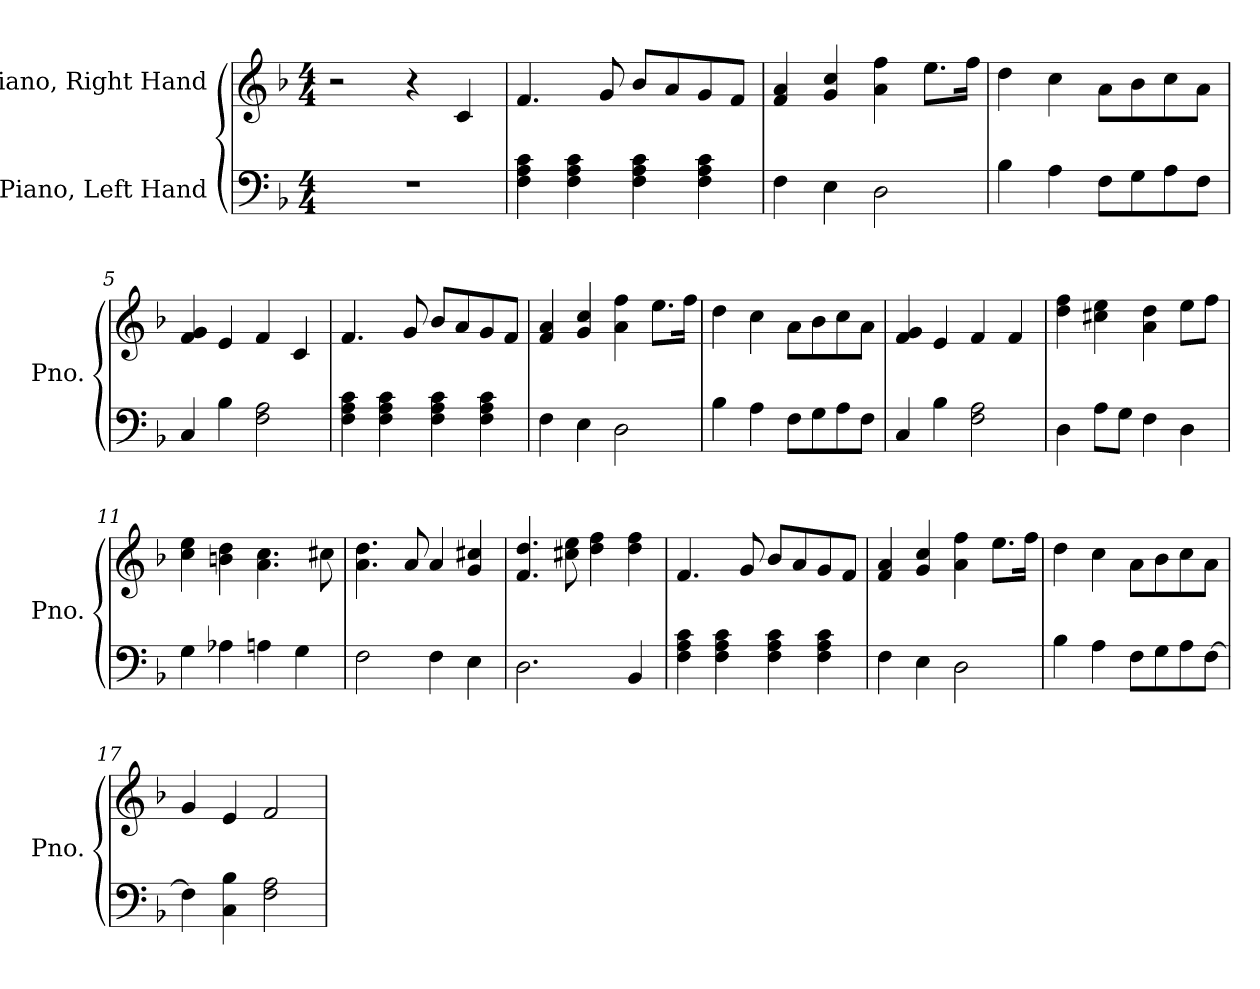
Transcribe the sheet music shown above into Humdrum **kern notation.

**kern	**kern
*part2	*part1
*staff2	*staff1
*I"Piano, Left Hand	*I"Piano, Right Hand
*I'Pno.	*I'Pno.
*clefF4	*clefG2
*k[b-]	*k[b-]
*M4/4	*M4/4
*MM110	*MM110
=1	=1
1r	2r
.	4r
.	4c/
=2	=2
4F\ 4A\ 4c\	4.f/
4F\ 4A\ 4c\	.
.	8g/
4F\ 4A\ 4c\	8b-/L
.	8a/
4F\ 4A\ 4c\	8g/
.	8f/J
=3	=3
4F\	4f/ 4a/
4E\	4g/ 4cc/
2D\	4a\ 4ff\
.	8.ee\L
.	16ff\Jk
=4	=4
4B-\	4dd\
4A\	4cc\
8F\L	8a\L
8G\	8b-\
8A\	8cc\
8F\J	8a\J
=5	=5
4C/	4f/ 4g/
4B-\	4e/
2F\ 2A\	4f/
.	4c/
!!LO:LB:g=z
=6	=6
4F\ 4A\ 4c\	4.f/
4F\ 4A\ 4c\	.
.	8g/
4F\ 4A\ 4c\	8b-/L
.	8a/
4F\ 4A\ 4c\	8g/
.	8f/J
=7	=7
4F\	4f/ 4a/
4E\	4g/ 4cc/
2D\	4a\ 4ff\
.	8.ee\L
.	16ff\Jk
=8	=8
4B-\	4dd\
4A\	4cc\
8F\L	8a\L
8G\	8b-\
8A\	8cc\
8F\J	8a\J
=9	=9
4C/	4f/ 4g/
4B-\	4e/
2F\ 2A\	4f/
.	4f/
=10	=10
4D\	4dd\ 4ff\
8A\L	4cc#X\ 4ee\
8G\J	.
4F\	4a\ 4dd\
4D\	8ee\L
.	8ff\J
=11	=11
4G\	4cc\ 4ee\
4A-X\	4bn\ 4dd\
4An\	4.a\ 4.cc\
4G\	.
.	8cc#X\
!!LO:LB:g=z
=12	=12
2F\	4.a\ 4.dd\
.	8a/
4F\	4a/
4E\	4g/ 4cc#X/
=13	=13
2.D\	4.f/ 4.dd/
.	8cc#X\ 8ee\
.	4dd\ 4ff\
4BB-/	4dd\ 4ff\
=14	=14
4F\ 4A\ 4c\	4.f/
4F\ 4A\ 4c\	.
.	8g/
4F\ 4A\ 4c\	8b-/L
.	8a/
4F\ 4A\ 4c\	8g/
.	8f/J
=15	=15
4F\	4f/ 4a/
4E\	4g/ 4cc/
2D\	4a\ 4ff\
.	8.ee\L
.	16ff\Jk
=16	=16
4B-\	4dd\
4A\	4cc\
8F\L	8a\L
8G\	8b-\
8A\	8cc\
[8F\J	8a\J
=17	=17
4F\]	4g/
4C\ 4B-\	4e/
2F\ 2A\	2f/
=	=
*-	*-
